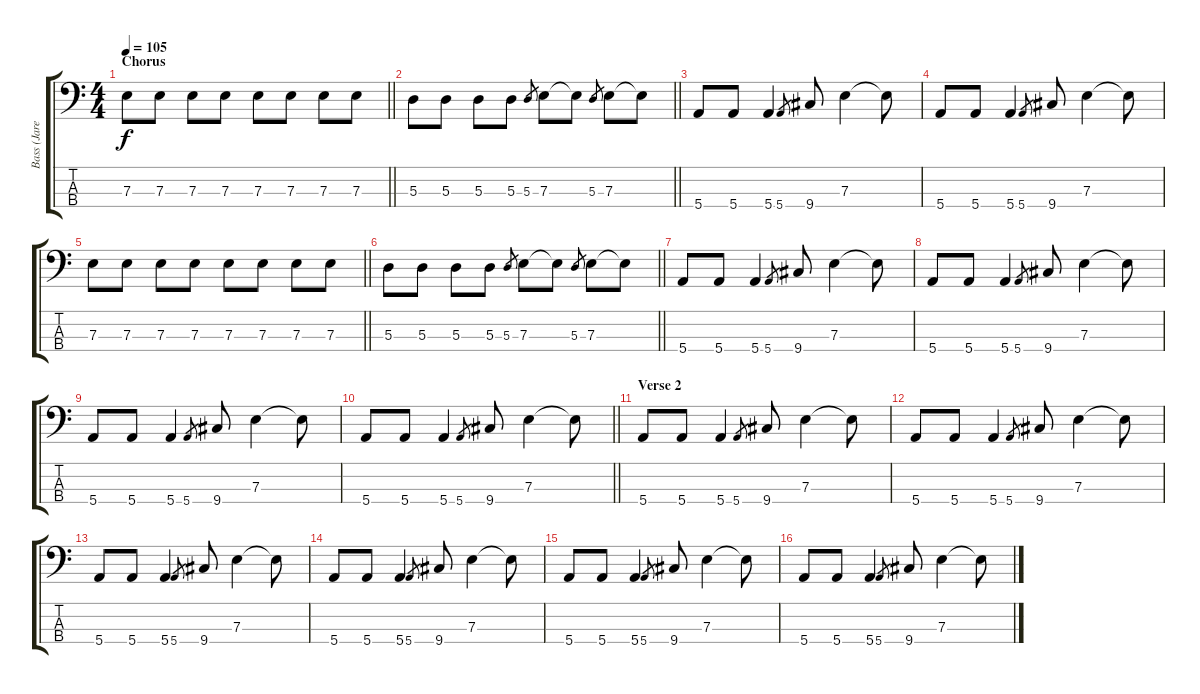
\track ("Bass (Jared)" "Bass (Jare") {instrument electricbassfinger}
\staff {score tabs}
\tuning (G2 D2 A1 E1) {hide}
\ts (4 4)
\section ("" "Chorus")
\tempo 105
\clef f4
\barLineRight lightlight
\ks c
7.3.8{dy f} 7.3.8 7.3.8 7.3.8 7.3.8 7.3.8 7.3.8 7.3.8 |
\barLineRight lightlight
5.3.8 5.3.8 5.3.8 5.3.8 5.3.8{gr} 7.3.8 7.3{t}.8 5.3.8{gr} 7.3.8 7.3{t}.8 |
5.4.8 5.4.8 5.4.4 5.4.8{gr} 9.4.8 7.3.4 7.3{t}.8 |
5.4.8 5.4.8 5.4.4 5.4.8{gr} 9.4.8 7.3.4 7.3{t}.8 |
\barLineRight lightlight
7.3.8 7.3.8 7.3.8 7.3.8 7.3.8 7.3.8 7.3.8 7.3.8 |
\barLineRight lightlight
5.3.8 5.3.8 5.3.8 5.3.8 5.3.8{gr} 7.3.8 7.3{t}.8 5.3.8{gr} 7.3.8 7.3{t}.8 |
5.4.8 5.4.8 5.4.4 5.4.8{gr} 9.4.8 7.3.4 7.3{t}.8 |
5.4.8 5.4.8 5.4.4 5.4.8{gr} 9.4.8 7.3.4 7.3{t}.8 |
5.4.8 5.4.8 5.4.4 5.4.8{gr} 9.4.8 7.3.4 7.3{t}.8 |
\barLineRight lightlight
5.4.8 5.4.8 5.4.4 5.4.8{gr} 9.4.8 7.3.4 7.3{t}.8 |
\section ("" "Verse 2")
5.4.8 5.4.8 5.4.4 5.4.8{gr} 9.4.8 7.3.4 7.3{t}.8 |
5.4.8 5.4.8 5.4.4 5.4.8{gr} 9.4.8 7.3.4 7.3{t}.8 |
5.4.8 5.4.8 5.4.4 5.4.8{gr} 9.4.8 7.3.4 7.3{t}.8 |
5.4.8 5.4.8 5.4.4 5.4.8{gr} 9.4.8 7.3.4 7.3{t}.8 |
5.4.8 5.4.8 5.4.4 5.4.8{gr} 9.4.8 7.3.4 7.3{t}.8 |
5.4.8 5.4.8 5.4.4 5.4.8{gr} 9.4.8 7.3.4 7.3{t}.8
